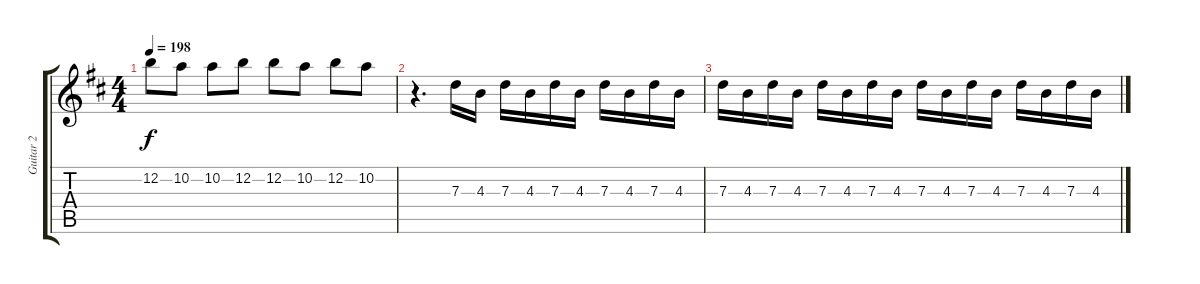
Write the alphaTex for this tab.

\track ("Guitar 2" "Guitar 2") {instrument distortionguitar}
\staff {score tabs}
\tuning (E4 B3 G3 D3 A2 E2) {hide}
\ts (4 4)
\tempo 198
\clef g2
\ks bminor
12.2.8{dy f} 10.2.8 10.2.8 12.2.8 12.2.8 10.2.8 12.2.8 10.2.8 |
r.4{d} 7.3.16 4.3.16 7.3.16 4.3.16 7.3.16 4.3.16 7.3.16 4.3.16 7.3.16 4.3.16 |
7.3.16 4.3.16 7.3.16 4.3.16 7.3.16 4.3.16 7.3.16 4.3.16 7.3.16 4.3.16 7.3.16 4.3.16 7.3.16 4.3.16 7.3.16 4.3.16
